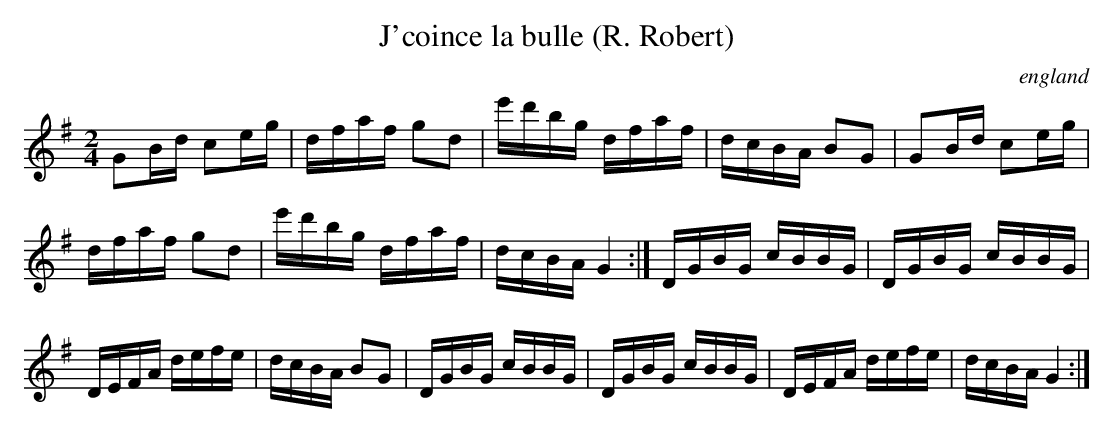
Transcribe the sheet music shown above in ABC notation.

X:1
T:J'coince la bulle (R. Robert)
O:england
M:2/4
L:1/16
K:G
G2Bd c2eg |dfaf g2d2|e'd'bg dfaf |\
dcBA B2G2|G2Bd c2eg |
dfaf g2d2|e'd'bg dfaf |dcBA G4:|\
DGBG cBBG |DGBG cBBG|
DEFA defe |dcBA B2G2|DGBG cBBG |\
DGBG cBBG|DEFA defe |dcBA G4:|
